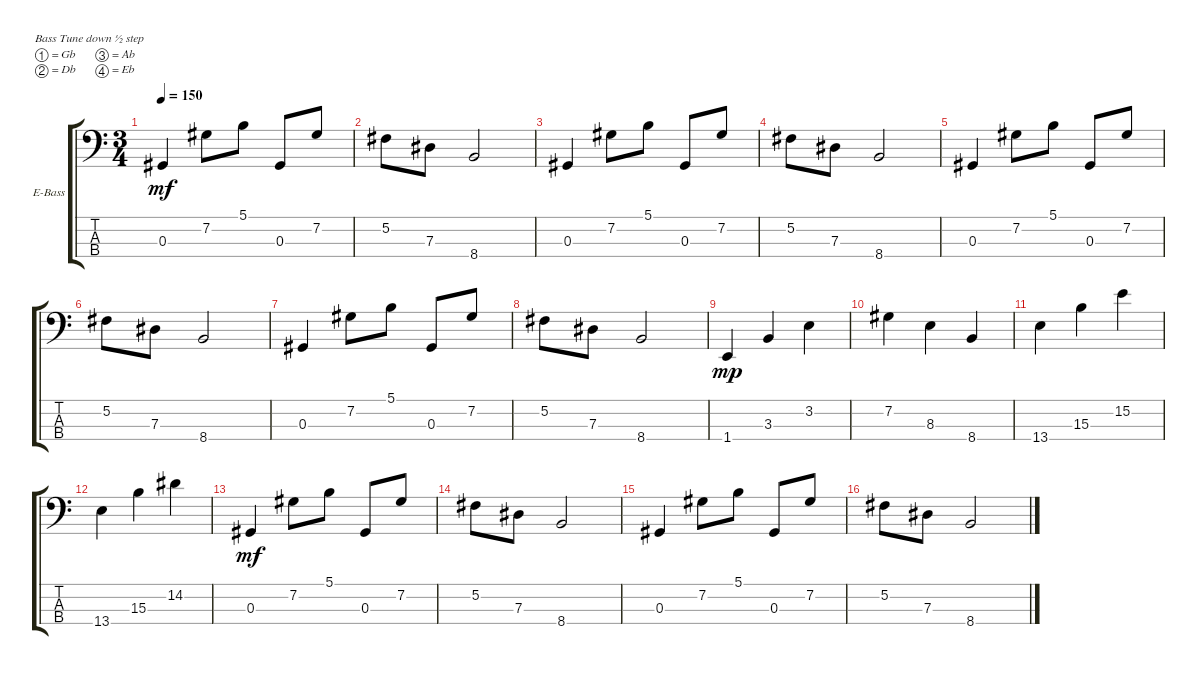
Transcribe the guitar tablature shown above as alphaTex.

\bracketExtendMode groupsimilarinstruments
\firstSystemTrackNameOrientation horizontal
\otherSystemsTrackNameOrientation horizontal
\track ("Electric Bass" "E-Bass") {instrument electricbassfinger}
\staff {score tabs}
\tuning (Gb2 Db2 Ab1 Eb1)
\ts (3 4)
\tempo 150
\clef f4
\ks c
0.3.4{dy mf} 7.2.8 5.1.8 0.3.8 7.2.8 |
5.2.8 7.3.8 8.4.2 |
0.3.4 7.2.8 5.1.8 0.3.8 7.2.8 |
5.2.8 7.3.8 8.4.2 |
0.3.4 7.2.8 5.1.8 0.3.8 7.2.8 |
5.2.8 7.3.8 8.4.2 |
0.3.4 7.2.8 5.1.8 0.3.8 7.2.8 |
5.2.8 7.3.8 8.4.2 |
1.4.4{dy mp} 3.3.4 3.2.4 |
7.2.4 8.3.4 8.4.4 |
13.4.4 15.3.4 15.2.4 |
13.4.4 15.3.4 14.2.4 |
0.3.4{dy mf} 7.2.8 5.1.8 0.3.8 7.2.8 |
5.2.8 7.3.8 8.4.2 |
0.3.4 7.2.8 5.1.8 0.3.8 7.2.8 |
5.2.8 7.3.8 8.4.2
